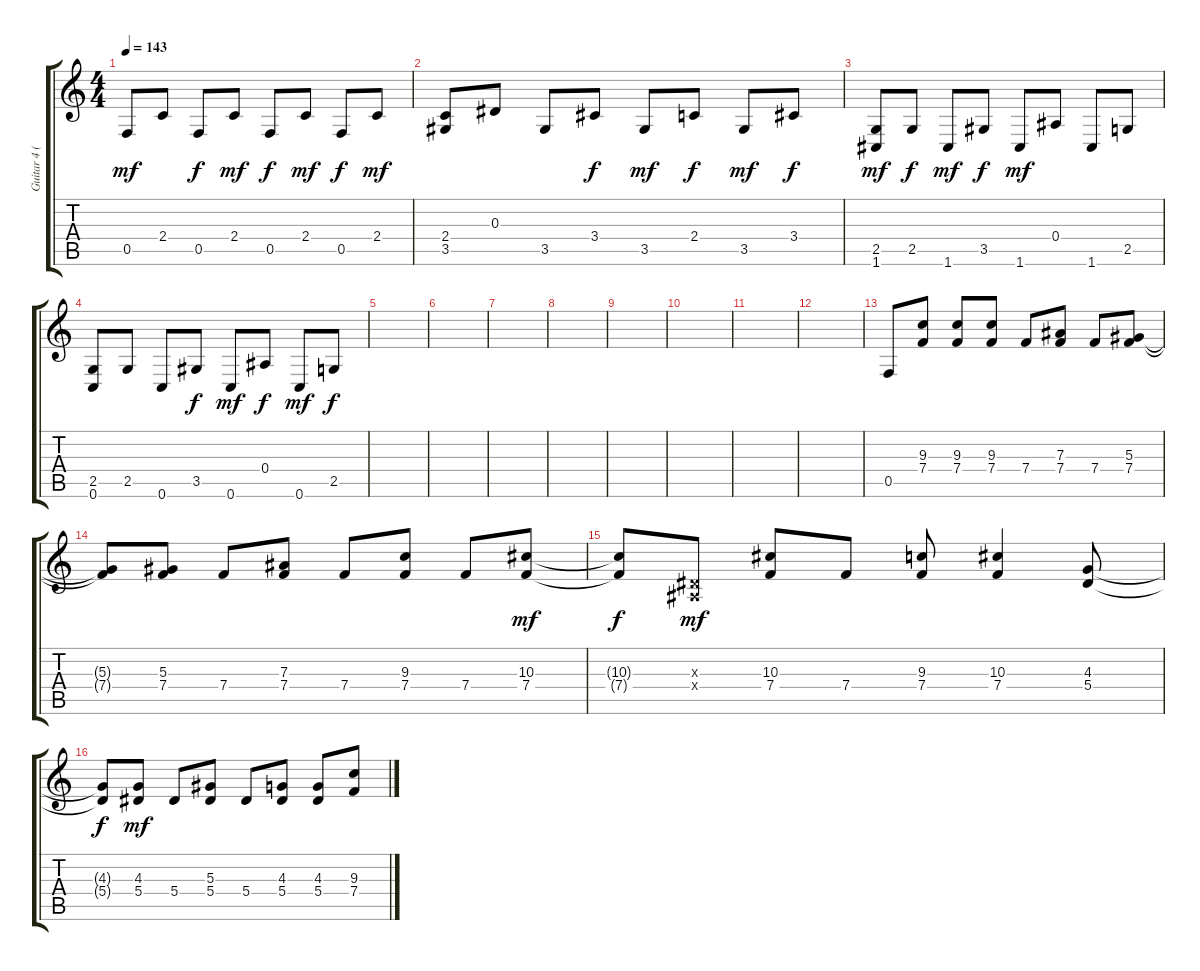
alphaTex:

\track ("Guitar 4 (Rhytm)" "Guitar 4 (") {instrument distortionguitar}
\staff {score tabs}
\tuning (C4 G3 Eb3 Bb2 F2 C2) {hide}
\ts (4 4)
\tempo 143
\clef g2
\ks c
0.5.8{dy mf} 2.4.8 0.5.8{dy f} 2.4.8{dy mf} 0.5.8{dy f} 2.4.8{dy mf} 0.5.8{dy f} 2.4.8{dy mf} |
(2.4 3.5).8 0.3.8 3.5.8 3.4.8{dy f} 3.5.8{dy mf} 2.4.8{dy f} 3.5.8{dy mf} 3.4.8{dy f} |
(2.5 1.6).8{dy mf} 2.5.8{dy f} 1.6.8{dy mf} 3.5.8{dy f} 1.6.8{dy mf} 0.4.8 1.6.8 2.5.8 |
(2.5 0.6).8 2.5.8 0.6.8 3.5.8{dy f} 0.6.8{dy mf} 0.4.8{dy f} 0.6.8{dy mf} 2.5.8{dy f} |
|
|
|
|
|
|
|
|
0.5.8 (9.3 7.4).8 (9.3 7.4).8 (9.3 7.4).8 7.4.8 (7.3 7.4).8 7.4.8 (5.3 7.4).8 |
(5.3{t} 7.4{t}).8 (5.3 7.4).8 7.4.8 (7.3 7.4).8 7.4.8 (9.3 7.4).8 7.4.8 (10.3 7.4).8{dy mf} |
(10.3{t} 7.4{t}).8{dy f} (0.3{x} 0.4{x}).8{dy mf} (10.3 7.4).8 7.4.8 (9.3 7.4).8 (10.3 7.4).4 (4.3 5.4).8 |
(4.3{t} 5.4{t}).8{dy f} (4.3 5.4).8{dy mf} 5.4.8 (5.3 5.4).8 5.4.8 (4.3 5.4).8 (4.3 5.4).8 (9.3 7.4).8
